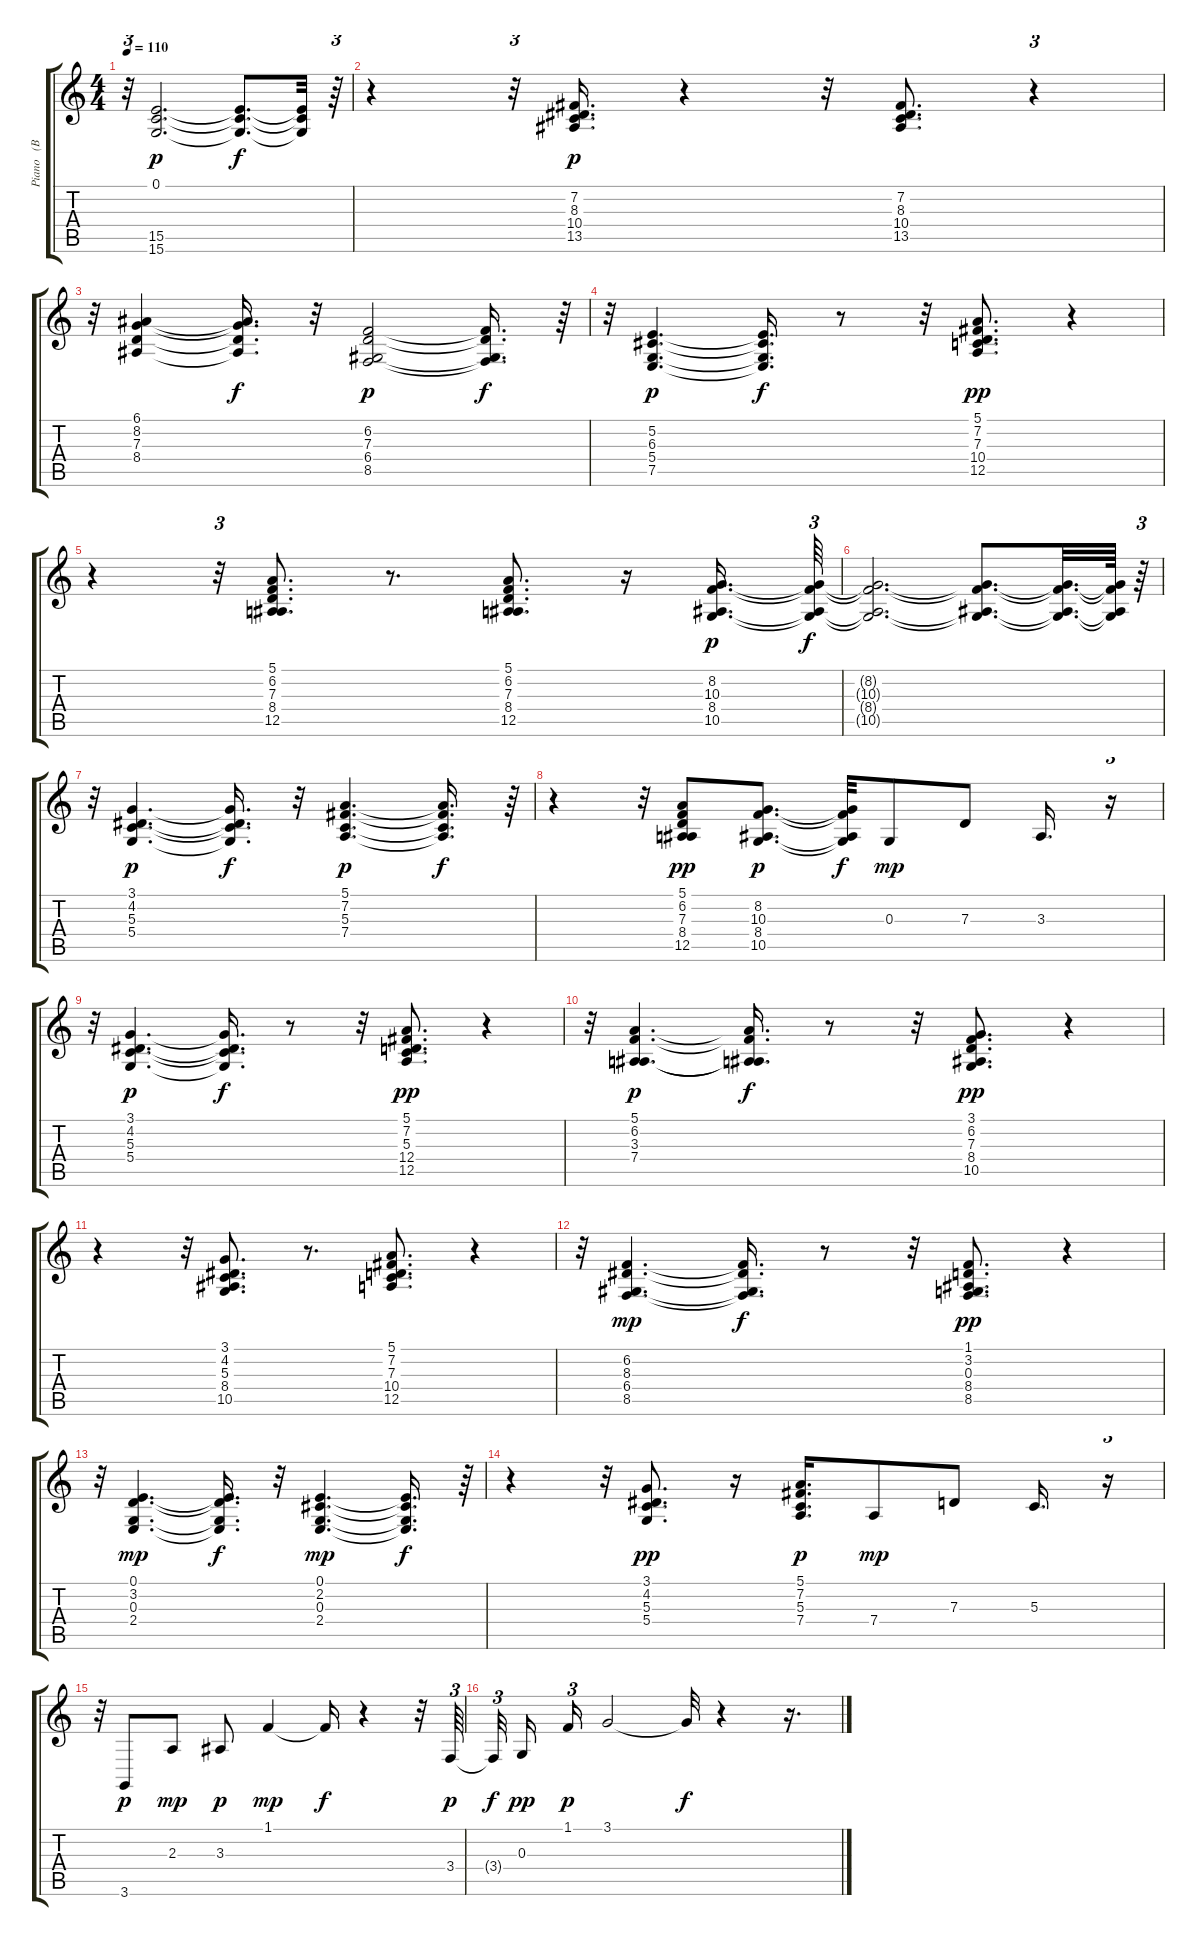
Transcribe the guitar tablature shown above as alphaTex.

\track ("Piano   (BB)" "Piano   (B") {instrument electricgrandpiano}
\staff {score tabs}
\tuning (E4 B3 G3 D3 A2 E2) {hide}
\ts (4 4)
\tempo 110
\clef g2
\ks c
r.32{tu (3 2) dy pp} (0.1 15.5 15.6).2{d dy p} (0.1{t} 15.5{t} 15.6{t}).8{d dy f} (0.1{t} 15.5{t} 15.6{t}).32 r.64{tu (3 2)} |
r.4 r.32{tu (3 2)} (7.2 8.3 10.4 13.5).16{d dy p} r.4 r.32 (7.2 8.3 10.4 13.5).8{d} r.4{tu (3 2)} |
r.32{tu (3 2)} (6.1 8.2 7.3 8.4).4 (6.1{t} 8.2{t} 7.3{t} 8.4{t}).16{d dy f} r.32 (6.2 7.3 6.4 8.5).2{dy p} (6.2{t} 7.3{t} 6.4{t} 8.5{t}).16{d dy f} r.64{tu (3 2)} |
r.32{tu (3 2)} (5.2 6.3 5.4 7.5).4{d dy p} (5.2{t} 6.3{t} 5.4{t} 7.5{t}).16{d dy f} r.8 r.32 (5.1 7.2 7.3 10.4 12.5).8{d dy pp} r.4{tu (3 2)} |
r.4 r.32{tu (3 2)} (5.1 6.2 7.3 8.4 12.5).8{d} r.8{d} (5.1 6.2 7.3 8.4 12.5).8{d} r.16 (8.2 10.3 8.4 10.5).16{d dy p} (8.2{t} 10.3{t} 8.4{t} 10.5{t}).64{tu (3 2) dy f} |
(8.2{t} 10.3{t} 8.4{t} 10.5{t}).2{d} (8.2{t} 10.3{t} 8.4{t} 10.5{t}).8{d} (8.2{t} 10.3{t} 8.4{t} 10.5{t}).32{d} (8.2{t} 10.3{t} 8.4{t} 10.5{t}).64 r.64{tu (3 2)} |
r.32{tu (3 2)} (3.1 4.2 5.3 5.4).4{d dy p} (3.1{t} 4.2{t} 5.3{t} 5.4{t}).16{d dy f} r.32 (5.1 7.2 5.3 7.4).4{d dy p} (5.1{t} 7.2{t} 5.3{t} 7.4{t}).16{d dy f} r.64{tu (3 2)} |
r.4 r.32{tu (3 2)} (5.1 6.2 7.3 8.4 12.5).8{dy pp} (8.2 10.3 8.4 10.5).8{d dy p} (8.2{t} 10.3{t} 8.4{t} 10.5{t}).32{dy f} 0.3.8{dy mp} 7.3.8 3.3.16{d} r.16{tu (3 2)} |
r.32{tu (3 2)} (3.1 4.2 5.3 5.4).4{d dy p} (3.1{t} 4.2{t} 5.3{t} 5.4{t}).16{d dy f} r.8 r.32 (5.1 7.2 5.3 12.4 12.5).8{d dy pp} r.4{tu (3 2)} |
r.32{tu (3 2)} (5.1 6.2 3.3 7.4).4{d dy p} (5.1{t} 6.2{t} 3.3{t} 7.4{t}).16{d dy f} r.8 r.32 (3.1 6.2 7.3 8.4 10.5).8{d dy pp} r.4{tu (3 2)} |
r.4 r.32{tu (3 2)} (3.1 4.2 5.3 8.4 10.5).8{d} r.8{d} (5.1 7.2 7.3 10.4 12.5).8{d} r.4{tu (3 2)} |
r.32{tu (3 2)} (6.2 8.3 6.4 8.5).4{d dy mp} (6.2{t} 8.3{t} 6.4{t} 8.5{t}).16{d dy f} r.8 r.32 (1.1 3.2 0.3 8.4 8.5).8{d dy pp} r.4{tu (3 2)} |
r.32{tu (3 2)} (0.1 3.2 0.3 2.4).4{d dy mp} (0.1{t} 3.2{t} 0.3{t} 2.4{t}).16{d dy f} r.32 (0.1 2.2 0.3 2.4).4{d dy mp} (0.1{t} 2.2{t} 0.3{t} 2.4{t}).16{d dy f} r.64{tu (3 2)} |
r.4 r.32{tu (3 2)} (3.1 4.2 5.3 5.4).8{d dy pp} r.16 (5.1 7.2 5.3 7.4).16{d dy p} 7.4.8{dy mp} 7.3.8 5.3.16{d} r.16{tu (3 2)} |
r.32{tu (3 2)} 3.6.8{dy p} 2.3.8{dy mp} 3.3.8{dy p} 1.1.4{dy mp} 1.1{t}.16{dy f} r.4 r.32 3.4.64{tu (3 2) dy p} |
3.4{t}.32{tu (3 2) dy f beam splitsecondary} 0.3.16{dy pp} 1.1.16{tu (3 2) dy p} 3.1.2 3.1{t}.32{dy f} r.4 r.16{d}
